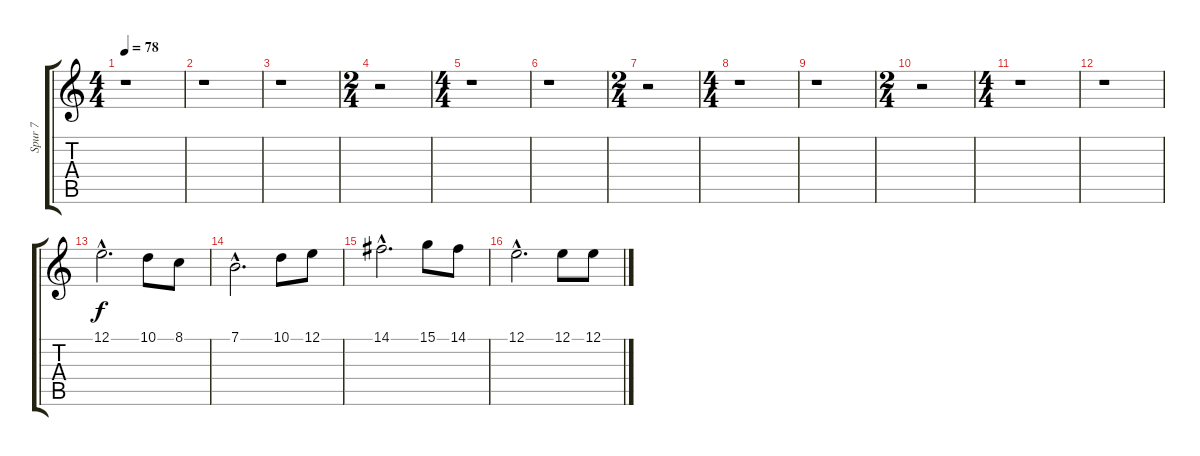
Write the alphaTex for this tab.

\track ("Spur 7" "Spur 7") {instrument choiraahs}
\staff {score tabs}
\tuning (E4 B3 G3 D3 A2 E2) {hide}
\ts (4 4)
\tempo 78
\clef g2
\ks c
r.1{dy f} |
r.1 |
r.1 |
\ts (2 4)
r.2 |
\ts (4 4)
r.1 |
r.1 |
\ts (2 4)
r.2 |
\ts (4 4)
r.1 |
r.1 |
\ts (2 4)
r.2 |
\ts (4 4)
r.1 |
r.1 |
12.1{hac}.2{d} 10.1.8 8.1.8 |
7.1{hac}.2{d} 10.1.8 12.1.8 |
14.1{hac}.2{d} 15.1.8 14.1.8 |
12.1{hac}.2{d} 12.1.8 12.1.8
